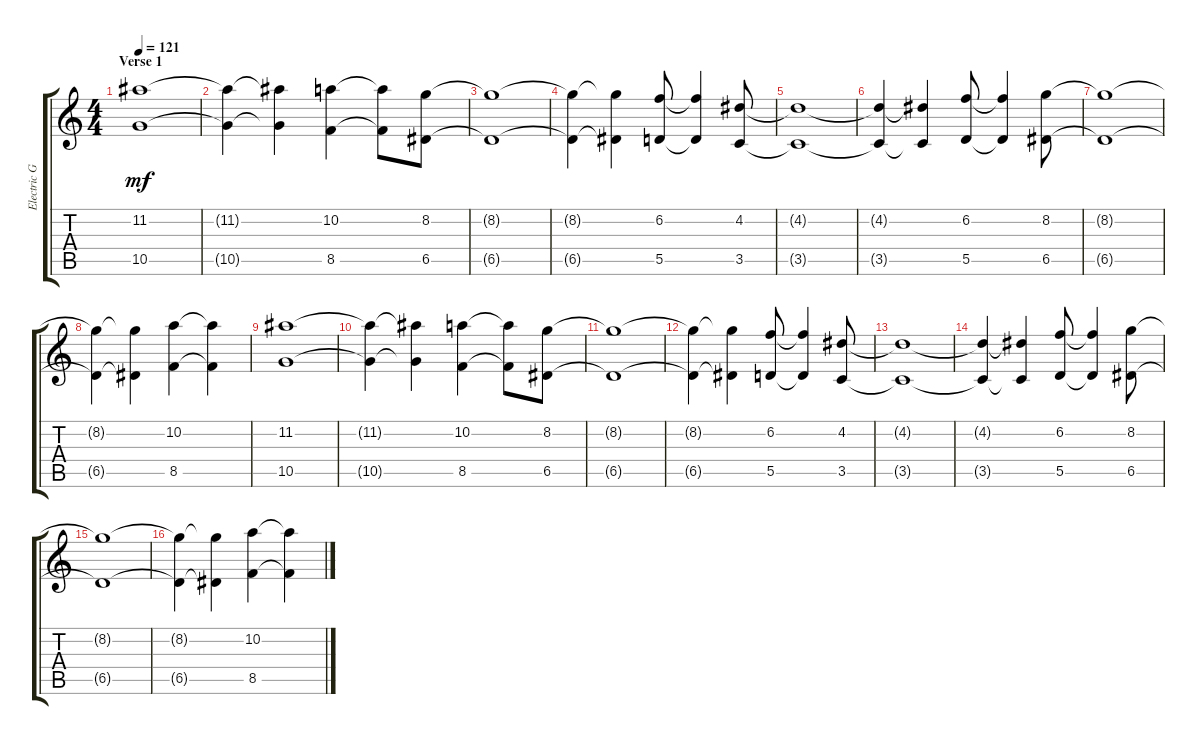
\track ("Electric Guitar" "Electric G") {instrument electricguitarclean}
\staff {score tabs}
\tuning (E4 B3 G3 D3 A2 E2) {hide}
\ts (4 4)
\section ("" "Verse 1")
\tempo 121
\clef g2
\ks c
(11.2 10.5).1{dy mf instrument electricguitarclean} |
(11.2{t} 10.5{t}).4 (11.2{t} 10.5{t}).4 (10.2 8.5).4 (10.2{t} 8.5{t}).8 (8.2 6.5).8 |
(8.2{t} 6.5{t}).1 |
(8.2{t} 6.5{t}).4 (8.2{t} 6.5{t}).4 (6.2 5.5).8 (6.2{t} 5.5{t}).4 (4.2 3.5).8 |
(4.2{t} 3.5{t}).1 |
(4.2{t} 3.5{t}).4 (4.2{t} 3.5{t}).4 (6.2 5.5).8 (6.2{t} 5.5{t}).4 (8.2 6.5).8 |
(8.2{t} 6.5{t}).1 |
(8.2{t} 6.5{t}).4 (8.2{t} 6.5{t}).4 (10.2 8.5).4 (10.2{t} 8.5{t}).4 |
(11.2 10.5).1 |
(11.2{t} 10.5{t}).4 (11.2{t} 10.5{t}).4 (10.2 8.5).4 (10.2{t} 8.5{t}).8 (8.2 6.5).8 |
(8.2{t} 6.5{t}).1 |
(8.2{t} 6.5{t}).4 (8.2{t} 6.5{t}).4 (6.2 5.5).8 (6.2{t} 5.5{t}).4 (4.2 3.5).8 |
(4.2{t} 3.5{t}).1 |
(4.2{t} 3.5{t}).4 (4.2{t} 3.5{t}).4 (6.2 5.5).8 (6.2{t} 5.5{t}).4 (8.2 6.5).8 |
(8.2{t} 6.5{t}).1 |
(8.2{t} 6.5{t}).4 (8.2{t} 6.5{t}).4 (10.2 8.5).4 (10.2{t} 8.5{t}).4
